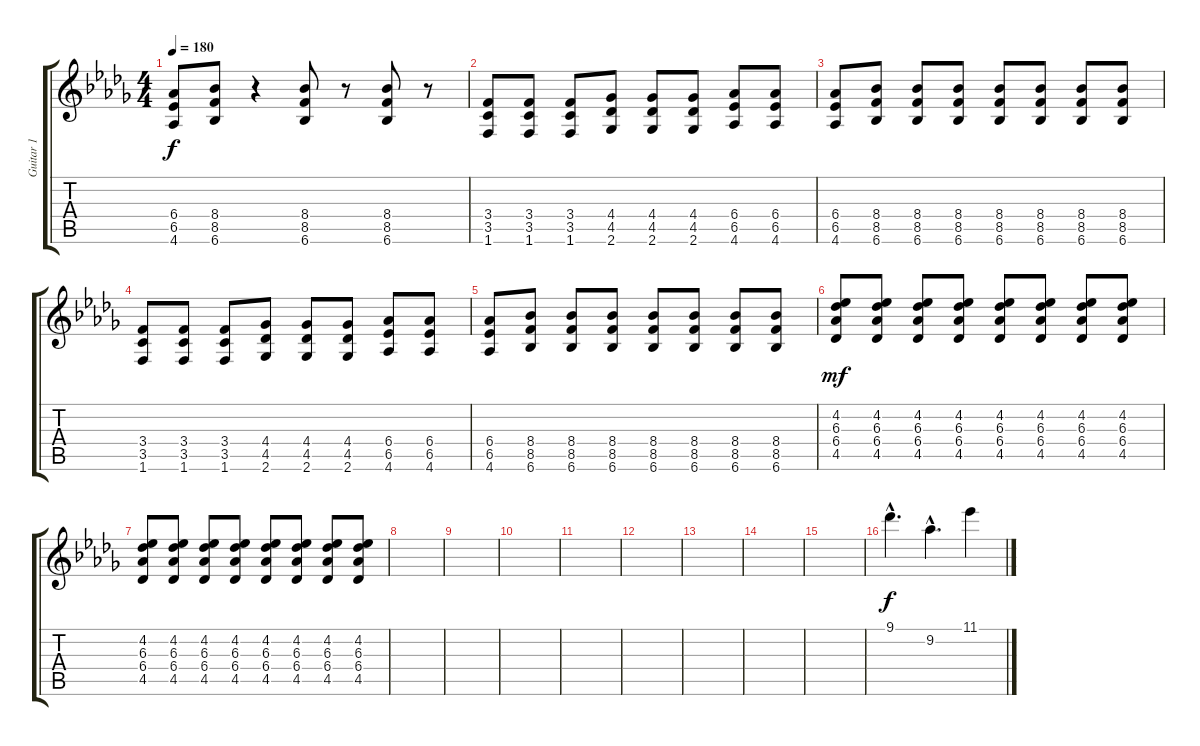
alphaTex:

\track ("Guitar 1" "Guitar 1") {instrument distortionguitar}
\staff {score tabs}
\tuning (E4 B3 G3 D3 A2 E2) {hide}
\ts (4 4)
\tempo 180
\clef g2
\ks db
(6.4{t} 6.5{t} 4.6{t}).8{dy f} (8.4 8.5 6.6).8 r.4 (8.4 8.5 6.6).8 r.8 (8.4 8.5 6.6).8 r.8 |
(3.4 3.5 1.6).8 (3.4 3.5 1.6).8 (3.4 3.5 1.6).8 (4.4 4.5 2.6).8 (4.4 4.5 2.6).8 (4.4 4.5 2.6).8 (6.4 6.5 4.6).8 (6.4 6.5 4.6).8 |
(6.4 6.5 4.6).8 (8.4 8.5 6.6).8 (8.4 8.5 6.6).8 (8.4 8.5 6.6).8 (8.4 8.5 6.6).8 (8.4 8.5 6.6).8 (8.4 8.5 6.6).8 (8.4 8.5 6.6).8 |
(3.4 3.5 1.6).8 (3.4 3.5 1.6).8 (3.4 3.5 1.6).8 (4.4 4.5 2.6).8 (4.4 4.5 2.6).8 (4.4 4.5 2.6).8 (6.4 6.5 4.6).8 (6.4 6.5 4.6).8 |
(6.4 6.5 4.6).8 (8.4 8.5 6.6).8 (8.4 8.5 6.6).8 (8.4 8.5 6.6).8 (8.4 8.5 6.6).8 (8.4 8.5 6.6).8 (8.4 8.5 6.6).8 (8.4 8.5 6.6).8 |
(4.2 6.3 6.4 4.5).8{dy mf volume 10 balance 0} (4.2 6.3 6.4 4.5).8 (4.2 6.3 6.4 4.5).8 (4.2 6.3 6.4 4.5).8 (4.2 6.3 6.4 4.5).8 (4.2 6.3 6.4 4.5).8 (4.2 6.3 6.4 4.5).8 (4.2 6.3 6.4 4.5).8 |
(4.2 6.3 6.4 4.5).8 (4.2 6.3 6.4 4.5).8 (4.2 6.3 6.4 4.5).8 (4.2 6.3 6.4 4.5).8 (4.2 6.3 6.4 4.5).8 (4.2 6.3 6.4 4.5).8 (4.2 6.3 6.4 4.5).8 (4.2 6.3 6.4 4.5).8 |
|
|
|
|
|
|
|
|
9.1{hac}.4{d dy f volume 4 instrument vibraphone} 9.2{hac}.4{d} 11.1.4
